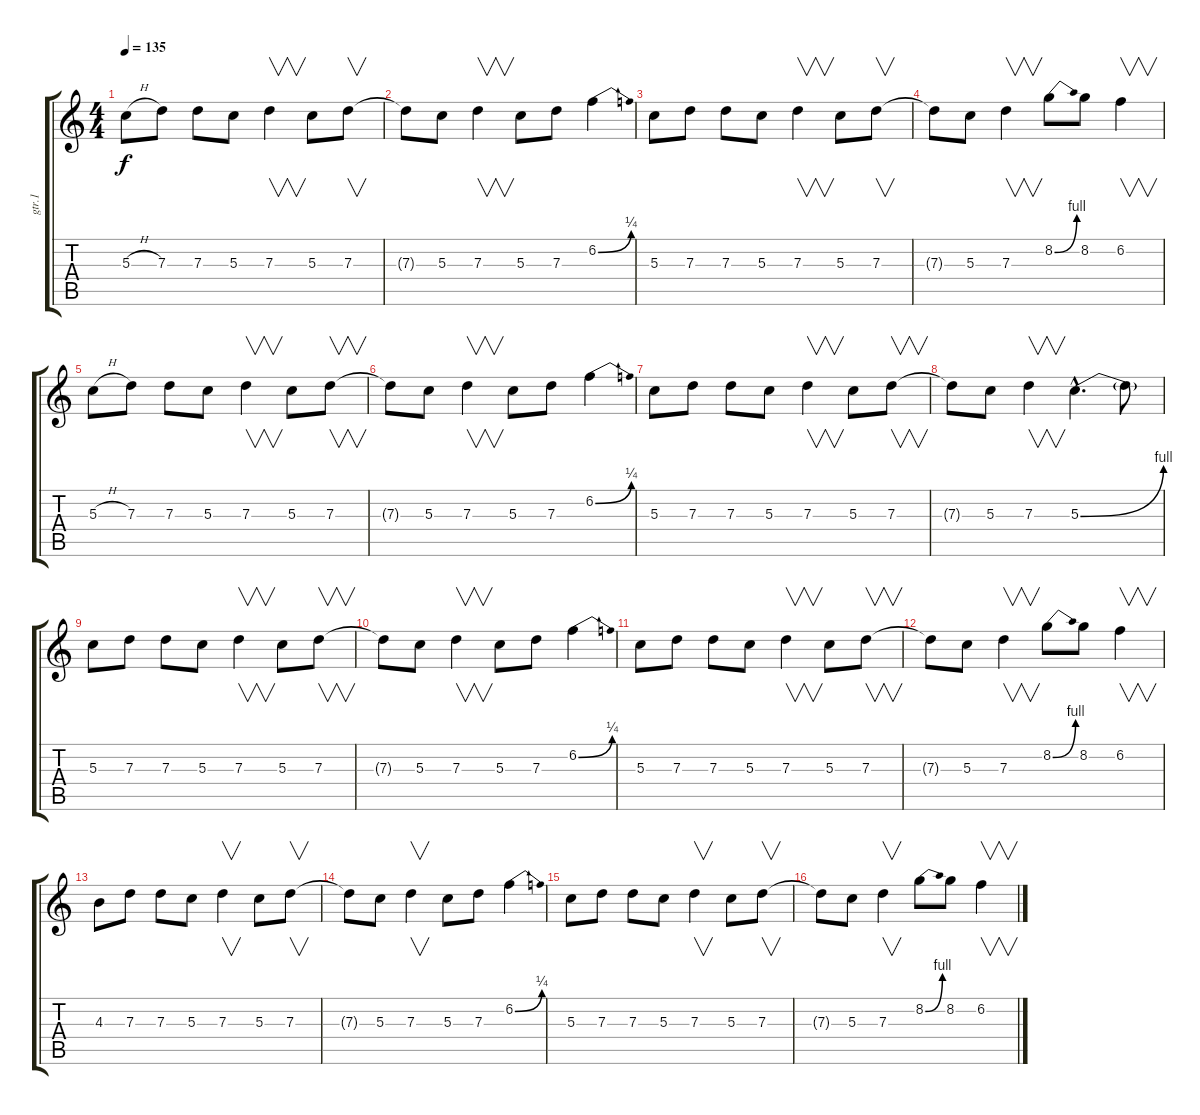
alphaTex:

\track ("gtr.1" "gtr.1") {instrument overdrivenguitar}
\staff {score tabs}
\tuning (E4 B3 G3 D3 A2 E2) {hide}
\ts (4 4)
\tempo 135
\clef g2
\ks c
5.3{h}.8{dy f} 7.3.8 7.3.8 5.3.8 7.3.4{v} 5.3.8 7.3.8{v} |
7.3{t}.8 5.3.8 7.3.4{v} 5.3.8 7.3.8 6.2{be (bend 0 0 60 1)}.4 |
5.3.8 7.3.8 7.3.8 5.3.8 7.3.4{v} 5.3.8 7.3.8{v} |
7.3{t}.8 5.3.8 7.3.4{v} 8.2{be (bend 0 0 60 4)}.8 8.2.8 6.2.4{v} |
5.3{h}.8 7.3.8 7.3.8 5.3.8 7.3.4{v} 5.3.8 7.3.8{v} |
7.3{t}.8 5.3.8 7.3.4{v} 5.3.8 7.3.8 6.2{be (bend 0 0 60 1)}.4 |
5.3.8 7.3.8 7.3.8 5.3.8 7.3.4{v} 5.3.8 7.3.8{v} |
7.3{t}.8 5.3.8 7.3.4{v} 5.3{be (bend 0 0 60 4) hac}.4{d} 5.3{t}.8 |
5.3.8 7.3.8 7.3.8 5.3.8 7.3.4{v} 5.3.8 7.3.8{v} |
7.3{t}.8 5.3.8 7.3.4{v} 5.3.8 7.3.8 6.2{be (bend 0 0 60 1)}.4 |
5.3.8 7.3.8 7.3.8 5.3.8 7.3.4{v} 5.3.8 7.3.8{v} |
7.3{t}.8 5.3.8 7.3.4{v} 8.2{be (bend 0 0 60 4)}.8 8.2.8 6.2.4{v} |
4.3.8 7.3.8 7.3.8 5.3.8 7.3.4{v} 5.3.8 7.3.8{v} |
7.3{t}.8 5.3.8 7.3.4{v} 5.3.8 7.3.8 6.2{be (bend 0 0 60 1)}.4 |
5.3.8 7.3.8 7.3.8 5.3.8 7.3.4{v} 5.3.8 7.3.8{v} |
7.3{t}.8 5.3.8 7.3.4{v} 8.2{be (bend 0 0 60 4)}.8 8.2.8 6.2.4{v}
